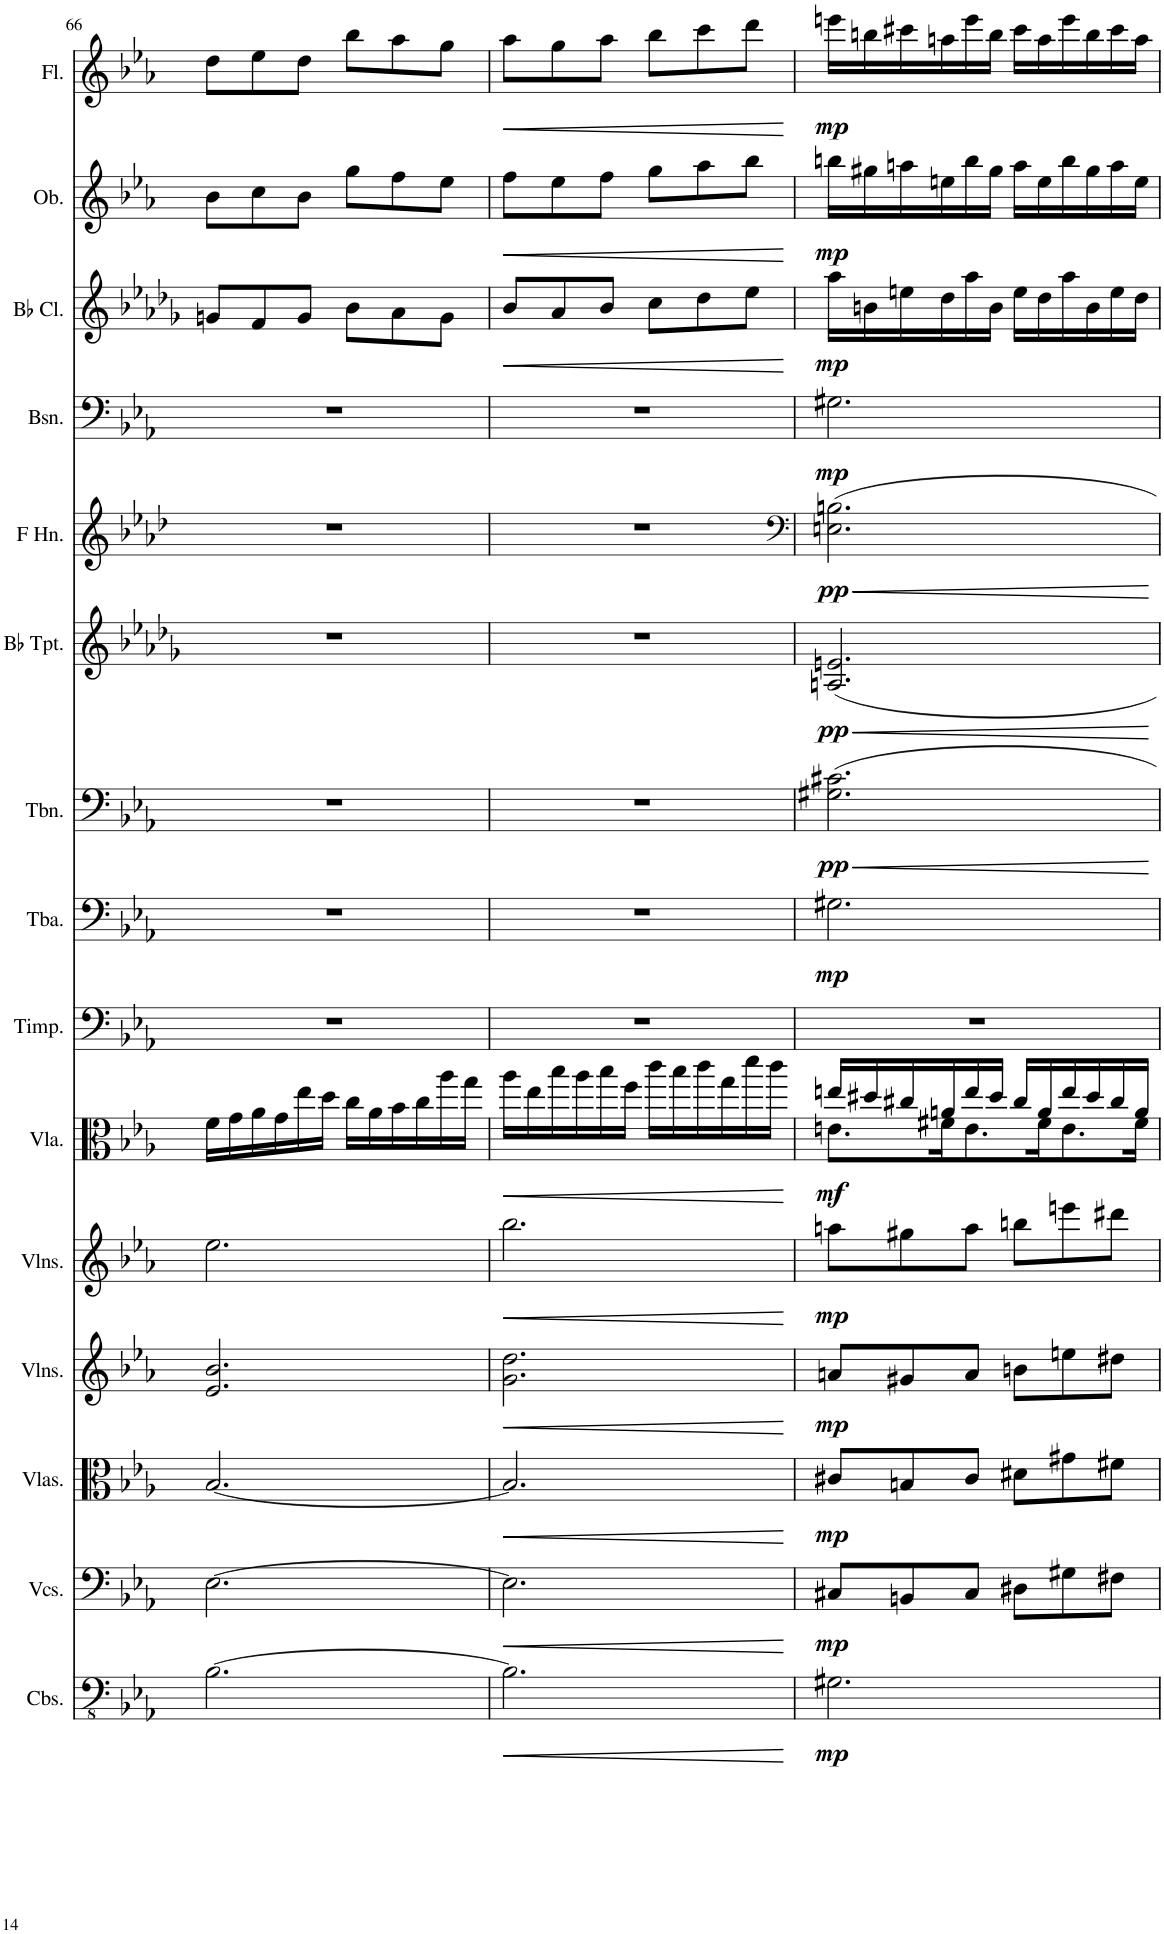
**kern	**dynam	**kern	**dynam	**kern	**dynam	**kern	**dynam	**kern	**dynam	**kern	**dynam	**kern	**kern	**dynam	**kern	**dynam	**kern	**dynam	**kern	**dynam	**kern	**dynam	**kern	**dynam	**kern	**dynam	**kern	**dynam
*part15	*part15	*part14	*part14	*part13	*part13	*part12	*part12	*part11	*part11	*part10	*part10	*part9	*part8	*part8	*part7	*part7	*part6	*part6	*part5	*part5	*part4	*part4	*part3	*part3	*part2	*part2	*part1	*part1
*staff15	*staff15	*staff14	*staff14	*staff13	*staff13	*staff12	*staff12	*staff11	*staff11	*staff10	*staff10	*staff9	*staff8	*staff8	*staff7	*staff7	*staff6	*staff6	*staff5	*staff5	*staff4	*staff4	*staff3	*staff3	*staff2	*staff2	*staff1	*staff1
*I"Contrabasses	*	*I"Violoncellos	*	*I"Violas	*	*I"Violins	*	*I"Violins	*	*I"Viola	*	*I"Timpani	*I"Tuba	*	*I"Trombone	*	*I"Bb Trumpet	*	*I"Horn in F	*	*I"Bassoon	*	*I"Bb Clarinet	*	*I"Oboe	*	*I"Flute	*
*I'Cbs.	*	*I'Vcs.	*	*I'Vlas.	*	*I'Vlns.	*	*I'Vlns.	*	*I'Vla.	*	*I'Timp.	*I'Tba.	*	*I'Tbn.	*	*I'Bb Tpt.	*	*	*	*I'Bsn.	*	*I'Bb Cl.	*	*I'Ob.	*	*I'Fl.	*
!!LO:PB:g=z
*clefFv4	*	*clefF4	*	*clefC3	*	*clefG2	*	*clefG2	*	*clefC3	*	*clefF4	*clefF4	*	*clefF4	*	*clefG2	*	*clefG2	*	*clefF4	*	*clefG2	*	*clefG2	*	*clefG2	*
*	*	*	*	*	*	*	*	*	*	*	*	*	*	*	*	*	*ITrd1c2	*	*ITrd4c7	*	*	*	*ITrd1c2	*	*	*	*	*
*k[b-e-a-]	*	*k[b-e-a-]	*	*k[b-e-a-]	*	*k[b-e-a-]	*	*k[b-e-a-]	*	*k[b-e-a-]	*	*k[b-e-a-]	*k[b-e-a-]	*	*k[b-e-a-]	*	*k[b-e-a-d-g-]	*	*k[b-e-a-d-]	*	*k[b-e-a-]	*	*k[b-e-a-d-g-]	*	*k[b-e-a-]	*	*k[b-e-a-]	*
*M6/8	*	*M6/8	*	*M6/8	*	*M6/8	*	*M6/8	*	*M6/8	*	*M6/8	*M6/8	*	*M6/8	*	*M6/8	*	*M6/8	*	*M6/8	*	*M6/8	*	*M6/8	*	*M6/8	*
=66	=66	=66	=66	=66	=66	=66	=66	=66	=66	=66	=66	=66	=66	=66	=66	=66	=66	=66	=66	=66	=66	=66	=66	=66	=66	=66	=66	=66
[2.BB-\	.	[2.E-\	.	[2.B-/	.	2.e-/ 2.b-/	.	2.ee-\	.	16f\LL	.	2.r	2.r	.	2.r	.	2.r	.	2.r	.	2.r	.	8gn/L	.	8b-\L	.	8dd\L	.
.	.	.	.	.	.	.	.	.	.	16g\	.	.	.	.	.	.	.	.	.	.	.	.	.	.	.	.	.	.
.	.	.	.	.	.	.	.	.	.	16a-\	.	.	.	.	.	.	.	.	.	.	.	.	8f/	.	8cc\	.	8ee-\	.
.	.	.	.	.	.	.	.	.	.	16g\	.	.	.	.	.	.	.	.	.	.	.	.	.	.	.	.	.	.
.	.	.	.	.	.	.	.	.	.	16ee-\	.	.	.	.	.	.	.	.	.	.	.	.	8g/J	.	8b-\J	.	8dd\J	.
.	.	.	.	.	.	.	.	.	.	16dd\JJ	.	.	.	.	.	.	.	.	.	.	.	.	.	.	.	.	.	.
.	.	.	.	.	.	.	.	.	.	16cc\LL	.	.	.	.	.	.	.	.	.	.	.	.	8b-\L	.	8gg\L	.	8bb-\L	.
.	.	.	.	.	.	.	.	.	.	16a-\	.	.	.	.	.	.	.	.	.	.	.	.	.	.	.	.	.	.
.	.	.	.	.	.	.	.	.	.	16b-\	.	.	.	.	.	.	.	.	.	.	.	.	8a-\	.	8ff\	.	8aa-\	.
.	.	.	.	.	.	.	.	.	.	16cc\	.	.	.	.	.	.	.	.	.	.	.	.	.	.	.	.	.	.
.	.	.	.	.	.	.	.	.	.	16aa-\	.	.	.	.	.	.	.	.	.	.	.	.	8g\J	.	8ee-\J	.	8gg\J	.
.	.	.	.	.	.	.	.	.	.	16gg\JJ	.	.	.	.	.	.	.	.	.	.	.	.	.	.	.	.	.	.
=67	=67	=67	=67	=67	=67	=67	=67	=67	=67	=67	=67	=67	=67	=67	=67	=67	=67	=67	=67	=67	=67	=67	=67	=67	=67	=67	=67	=67
!	!LO:HP:b	!	!LO:HP:b	!	!LO:HP:b	!	!LO:HP:b	!	!LO:HP:b	!	!LO:HP:b	!	!	!	!	!	!	!	!	!	!	!	!	!LO:HP:b	!	!LO:HP:b	!	!LO:HP:b
2.BB-\]	<	2.E-\]	<	2.B-/]	<	2.g\ 2.dd\	<	2.bb-\	<	16aa-\LL	<	2.r	2.r	.	2.r	.	2.r	.	2.r	.	2.r	.	8b-/L	<	8ff\L	<	8aa-\L	<
.	.	.	.	.	.	.	.	.	.	16ee-\	.	.	.	.	.	.	.	.	.	.	.	.	.	.	.	.	.	.
.	.	.	.	.	.	.	.	.	.	16bb-\	.	.	.	.	.	.	.	.	.	.	.	.	8a-/	.	8ee-\	.	8gg\	.
.	.	.	.	.	.	.	.	.	.	16aa-\	.	.	.	.	.	.	.	.	.	.	.	.	.	.	.	.	.	.
.	.	.	.	.	.	.	.	.	.	16bb-\	.	.	.	.	.	.	.	.	.	.	.	.	8b-/J	.	8ff\J	.	8aa-\J	.
.	.	.	.	.	.	.	.	.	.	16ff\JJ	.	.	.	.	.	.	.	.	.	.	.	.	.	.	.	.	.	.
.	.	.	.	.	.	.	.	.	.	16ccc\LL	.	.	.	.	.	.	.	.	.	.	.	.	8cc\L	.	8gg\L	.	8bb-\L	.
.	.	.	.	.	.	.	.	.	.	16bb-\	.	.	.	.	.	.	.	.	.	.	.	.	.	.	.	.	.	.
.	.	.	.	.	.	.	.	.	.	16ccc\	.	.	.	.	.	.	.	.	.	.	.	.	8dd-\	.	8aa-\	.	8ccc\	.
.	.	.	.	.	.	.	.	.	.	16gg\	.	.	.	.	.	.	.	.	.	.	.	.	.	.	.	.	.	.
.	.	.	.	.	.	.	.	.	.	16ddd\	.	.	.	.	.	.	.	.	.	.	.	.	8ee-\J	.	8bb-\J	.	8ddd\J	.
.	.	.	.	.	.	.	.	.	.	16ccc\JJ	.	.	.	.	.	.	.	.	.	.	.	.	.	.	.	.	.	.
.	[	.	[	.	[	.	[	.	[	.	[	.	.	.	.	.	.	.	.	.	.	.	.	[	.	[	.	[
=68	=68	=68	=68	=68	=68	=68	=68	=68	=68	=68	=68	=68	=68	=68	=68	=68	=68	=68	=68	=68	=68	=68	=68	=68	=68	=68	=68	=68
*	*	*	*	*	*	*	*	*	*	*	*	*	*	*	*	*	*	*	*clefF4	*	*	*	*	*	*	*	*	*
*	*	*	*	*	*	*	*	*	*	*^	*	*	*	*	*	*	*	*	*	*	*	*	*	*	*	*	*	*
!	!LO:DY:b	!	!LO:DY:b	!	!LO:DY:b	!	!LO:DY:b	!	!LO:DY:b	!	!	!LO:DY:b	!	!	!LO:DY:b	!	!LO:HP:b	!	!LO:HP:b	!	!LO:HP:b	!	!	!	!	!	!	!	!
!	!	!	!	!	!	!	!	!	!	!	!	!	!	!	!	!	!LO:DY:n=1:b	!	!LO:DY:n=1:b	!	!LO:DY:n=1:b	!	!LO:DY:b	!	!LO:DY:b	!	!LO:DY:b	!	!LO:DY:b
2.GG#X\	mp	8C#X/L	mp	8c#X/L	mp	8an/L	mp	8aan\L	mp	16een/LL	8.en\L	mf	2.r	2.G#X\	mp	2.G#X\ 2.c#X\	< pp	2.An/ 2.en/	< pp	2.En\ 2.Bn\	< pp	2.G#X\	mp	16aa-\LL	mp	16bbn\LL	mp	16eeen\LL	mp
.	.	.	.	.	.	.	.	.	.	16dd#X/	.	.	.	.	.	.	.	.	.	.	.	.	.	16bn\	.	16gg#X\	.	16bbn\	.
.	.	8BBn/	.	8Bn/	.	8g#X/	.	8gg#X\	.	16cc#X/	.	.	.	.	.	.	.	.	.	.	.	.	.	16een\	.	16aan\	.	16ccc#X\	.
.	.	.	.	.	.	.	.	.	.	16an/	16f#X\K	.	.	.	.	.	.	.	.	.	.	.	.	16dd-\	.	16een\	.	16aan\	.
.	.	8C#/J	.	8c#/J	.	8a/J	.	8aa\J	.	16ee/	8.e\	.	.	.	.	.	.	.	.	.	.	.	.	16aa-\	.	16bb\	.	16eee\	.
.	.	.	.	.	.	.	.	.	.	16dd#/JJ	.	.	.	.	.	.	.	.	.	.	.	.	.	16b\JJ	.	16gg#\JJ	.	16bb\JJ	.
.	.	8D#X\L	.	8d#X\L	.	8bn\L	.	8bbn\L	.	16cc#/LL	.	.	.	.	.	.	.	.	.	.	.	.	.	16ee\LL	.	16aa\LL	.	16ccc#\LL	.
.	.	.	.	.	.	.	.	.	.	16a/	16f#\K	.	.	.	.	.	.	.	.	.	.	.	.	16dd-\	.	16ee\	.	16aa\	.
.	.	8G#X\	.	8g#X\	.	8een\	.	8eeen\	.	16ee/	8.e\	.	.	.	.	.	.	.	.	.	.	.	.	16aa-\	.	16bb\	.	16eee\	.
.	.	.	.	.	.	.	.	.	.	16dd#/	.	.	.	.	.	.	.	.	.	.	.	.	.	16b\	.	16gg#\	.	16bb\	.
.	.	8F#X\J	.	8f#X\J	.	8dd#X\J	.	8ddd#X\J	.	16cc#/	.	.	.	.	.	.	.	.	.	.	.	.	.	16ee\	.	16aa\	.	16ccc#\	.
.	.	.	.	.	.	.	.	.	.	16a/JJ	16f#\Jk	.	.	.	.	.	.	.	.	.	.	.	.	16dd-\JJ	.	16ee\JJ	.	16aa\JJ	.
*	*	*	*	*	*	*	*	*	*	*v	*v	*	*	*	*	*	*	*	*	*	*	*	*	*	*	*	*	*	*
.	.	.	.	.	.	.	.	.	.	.	.	.	.	.	.	[	.	[	.	[	.	.	.	.	.	.	.	.
=	=	=	=	=	=	=	=	=	=	=	=	=	=	=	=	=	=	=	=	=	=	=	=	=	=	=	=	=
*-	*-	*-	*-	*-	*-	*-	*-	*-	*-	*-	*-	*-	*-	*-	*-	*-	*-	*-	*-	*-	*-	*-	*-	*-	*-	*-	*-	*-
